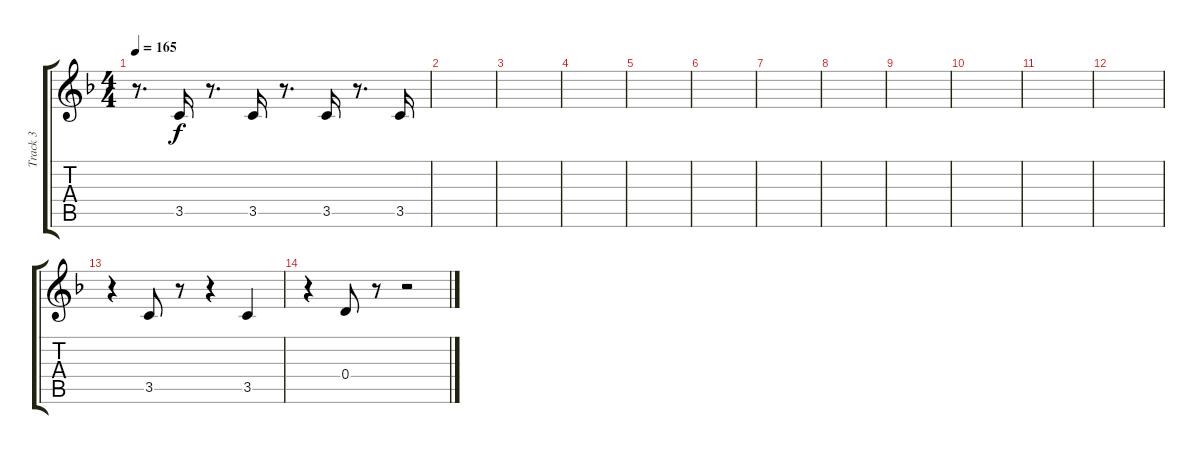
\track ("Track 3" "Track 3") {instrument electricguitarjazz}
\staff {score tabs}
\tuning (E4 B3 G3 D3 A2 E2) {hide}
\ts (4 4)
\tempo 165
\clef g2
\ks f
r.8{d dy f} 3.5.16 r.8{d} 3.5.16 r.8{d} 3.5.16 r.8{d} 3.5.16 |
|
|
|
|
|
|
|
|
|
|
|
r.4 3.5.8 r.8 r.4 3.5.4 |
r.4 0.4.8 r.8 r.2
